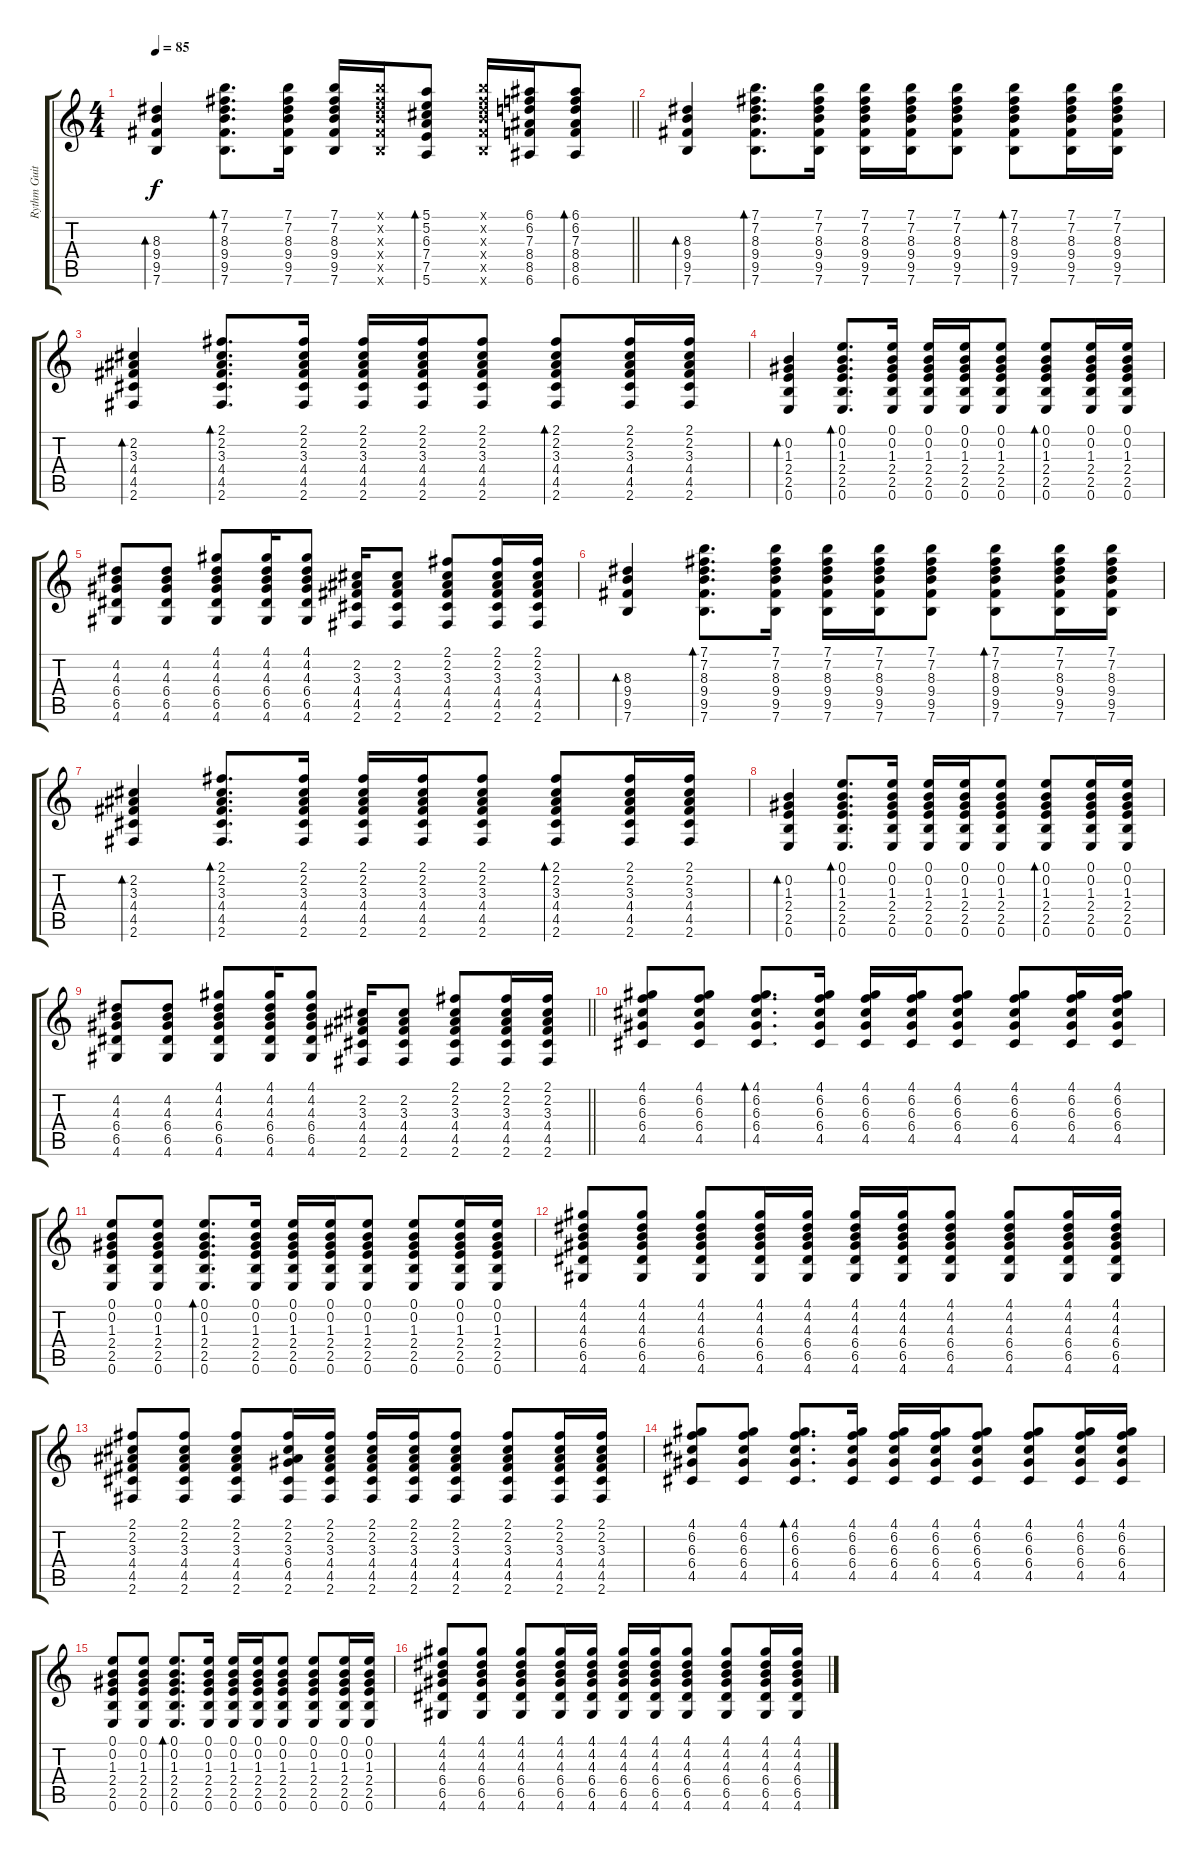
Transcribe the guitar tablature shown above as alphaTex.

\track ("Rythm Guitar" "Rythm Guit") {instrument acousticguitarsteel}
\staff {score tabs}
\tuning (E4 B3 G3 D3 A2 E2) {hide}
\ts (4 4)
\tempo 85
\clef g2
\barLineRight lightlight
\ks c
(8.3 9.4 9.5 7.6).4{bd 120 dy f} (7.1 7.2 8.3 9.4 9.5 7.6).8{d bd 60} (7.1 7.2 8.3 9.4 9.5 7.6).16 (7.1 7.2 8.3 9.4 9.5 7.6).16 (7.1{x} 7.2{x} 8.3{x} 9.4{x} 9.5{x} 7.6{x}).16 (5.1 5.2 6.3 7.4 7.5 5.6).8{bd 60} (7.1{x} 7.2{x} 8.3{x} 9.4{x} 9.5{x} 7.6{x}).16 (6.1 6.2 7.3 8.4 8.5 6.6).16 (6.1 6.2 7.3 8.4 8.5 6.6).8{bd 60} |
(8.3 9.4 9.5 7.6).4{bd 60} (7.1 7.2 8.3 9.4 9.5 7.6).8{d bd 60} (7.1 7.2 8.3 9.4 9.5 7.6).16 (7.1 7.2 8.3 9.4 9.5 7.6).16 (7.1 7.2 8.3 9.4 9.5 7.6).16 (7.1 7.2 8.3 9.4 9.5 7.6).8 (7.1 7.2 8.3 9.4 9.5 7.6).8{bd 60} (7.1 7.2 8.3 9.4 9.5 7.6).16 (7.1 7.2 8.3 9.4 9.5 7.6).16 |
(2.2 3.3 4.4 4.5 2.6).4{bd 60} (2.1 2.2 3.3 4.4 4.5 2.6).8{d bd 60} (2.1 2.2 3.3 4.4 4.5 2.6).16 (2.1 2.2 3.3 4.4 4.5 2.6).16 (2.1 2.2 3.3 4.4 4.5 2.6).16 (2.1 2.2 3.3 4.4 4.5 2.6).8 (2.1 2.2 3.3 4.4 4.5 2.6).8{bd 60} (2.1 2.2 3.3 4.4 4.5 2.6).16 (2.1 2.2 3.3 4.4 4.5 2.6).16 |
(0.2 1.3 2.4 2.5 0.6).4{bd 60} (0.1 0.2 1.3 2.4 2.5 0.6).8{d bd 60} (0.1 0.2 1.3 2.4 2.5 0.6).16 (0.1 0.2 1.3 2.4 2.5 0.6).16 (0.1 0.2 1.3 2.4 2.5 0.6).16 (0.1 0.2 1.3 2.4 2.5 0.6).8 (0.1 0.2 1.3 2.4 2.5 0.6).8{bd 60} (0.1 0.2 1.3 2.4 2.5 0.6).16 (0.1 0.2 1.3 2.4 2.5 0.6).16 |
(4.2 4.3 6.4 6.5 4.6).8 (4.2 4.3 6.4 6.5 4.6).8 (4.1 4.2 4.3 6.4 6.5 4.6).8 (4.1 4.2 4.3 6.4 6.5 4.6).16 (4.1 4.2 4.3 6.4 6.5 4.6).8 (2.2 3.3 4.4 4.5 2.6).16 (2.2 3.3 4.4 4.5 2.6).8 (2.1 2.2 3.3 4.4 4.5 2.6).8 (2.1 2.2 3.3 4.4 4.5 2.6).16 (2.1 2.2 3.3 4.4 4.5 2.6).16 |
(8.3 9.4 9.5 7.6).4{bd 60} (7.1 7.2 8.3 9.4 9.5 7.6).8{d bd 60} (7.1 7.2 8.3 9.4 9.5 7.6).16 (7.1 7.2 8.3 9.4 9.5 7.6).16 (7.1 7.2 8.3 9.4 9.5 7.6).16 (7.1 7.2 8.3 9.4 9.5 7.6).8 (7.1 7.2 8.3 9.4 9.5 7.6).8{bd 60} (7.1 7.2 8.3 9.4 9.5 7.6).16 (7.1 7.2 8.3 9.4 9.5 7.6).16 |
(2.2 3.3 4.4 4.5 2.6).4{bd 60} (2.1 2.2 3.3 4.4 4.5 2.6).8{d bd 60} (2.1 2.2 3.3 4.4 4.5 2.6).16 (2.1 2.2 3.3 4.4 4.5 2.6).16 (2.1 2.2 3.3 4.4 4.5 2.6).16 (2.1 2.2 3.3 4.4 4.5 2.6).8 (2.1 2.2 3.3 4.4 4.5 2.6).8{bd 60} (2.1 2.2 3.3 4.4 4.5 2.6).16 (2.1 2.2 3.3 4.4 4.5 2.6).16 |
(0.2 1.3 2.4 2.5 0.6).4{bd 60} (0.1 0.2 1.3 2.4 2.5 0.6).8{d bd 60} (0.1 0.2 1.3 2.4 2.5 0.6).16 (0.1 0.2 1.3 2.4 2.5 0.6).16 (0.1 0.2 1.3 2.4 2.5 0.6).16 (0.1 0.2 1.3 2.4 2.5 0.6).8 (0.1 0.2 1.3 2.4 2.5 0.6).8{bd 60} (0.1 0.2 1.3 2.4 2.5 0.6).16 (0.1 0.2 1.3 2.4 2.5 0.6).16 |
\barLineRight lightlight
(4.2 4.3 6.4 6.5 4.6).8 (4.2 4.3 6.4 6.5 4.6).8 (4.1 4.2 4.3 6.4 6.5 4.6).8 (4.1 4.2 4.3 6.4 6.5 4.6).16 (4.1 4.2 4.3 6.4 6.5 4.6).8 (2.2 3.3 4.4 4.5 2.6).16 (2.2 3.3 4.4 4.5 2.6).8 (2.1 2.2 3.3 4.4 4.5 2.6).8 (2.1 2.2 3.3 4.4 4.5 2.6).16 (2.1 2.2 3.3 4.4 4.5 2.6).16 |
(4.1 6.2 6.3 6.4 4.5).8 (4.1 6.2 6.3 6.4 4.5).8 (4.1 6.2 6.3 6.4 4.5).8{d bd 60} (4.1 6.2 6.3 6.4 4.5).16 (4.1 6.2 6.3 6.4 4.5).16 (4.1 6.2 6.3 6.4 4.5).16 (4.1 6.2 6.3 6.4 4.5).8 (4.1 6.2 6.3 6.4 4.5).8 (4.1 6.2 6.3 6.4 4.5).16 (4.1 6.2 6.3 6.4 4.5).16 |
(0.1 0.2 1.3 2.4 2.5 0.6).8 (0.1 0.2 1.3 2.4 2.5 0.6).8 (0.1 0.2 1.3 2.4 2.5 0.6).8{d bd 60} (0.1 0.2 1.3 2.4 2.5 0.6).16 (0.1 0.2 1.3 2.4 2.5 0.6).16 (0.1 0.2 1.3 2.4 2.5 0.6).16 (0.1 0.2 1.3 2.4 2.5 0.6).8 (0.1 0.2 1.3 2.4 2.5 0.6).8 (0.1 0.2 1.3 2.4 2.5 0.6).16 (0.1 0.2 1.3 2.4 2.5 0.6).16 |
(4.1 4.2 4.3 6.4 6.5 4.6).8 (4.1 4.2 4.3 6.4 6.5 4.6).8 (4.1 4.2 4.3 6.4 6.5 4.6).8 (4.1 4.2 4.3 6.4 6.5 4.6).16 (4.1 4.2 4.3 6.4 6.5 4.6).16 (4.1 4.2 4.3 6.4 6.5 4.6).16 (4.1 4.2 4.3 6.4 6.5 4.6).16 (4.1 4.2 4.3 6.4 6.5 4.6).8 (4.1 4.2 4.3 6.4 6.5 4.6).8 (4.1 4.2 4.3 6.4 6.5 4.6).16 (4.1 4.2 4.3 6.4 6.5 4.6).16 |
(2.1 2.2 3.3 4.4 4.5 2.6).8 (2.1 2.2 3.3 4.4 4.5 2.6).8 (2.1 2.2 3.3 4.4 4.5 2.6).8 (2.1 2.2 3.3 6.4 4.5 2.6).16 (2.1 2.2 3.3 4.4 4.5 2.6).16 (2.1 2.2 3.3 4.4 4.5 2.6).16 (2.1 2.2 3.3 4.4 4.5 2.6).16 (2.1 2.2 3.3 4.4 4.5 2.6).8 (2.1 2.2 3.3 4.4 4.5 2.6).8 (2.1 2.2 3.3 4.4 4.5 2.6).16 (2.1 2.2 3.3 4.4 4.5 2.6).16 |
(4.1 6.2 6.3 6.4 4.5).8 (4.1 6.2 6.3 6.4 4.5).8 (4.1 6.2 6.3 6.4 4.5).8{d bd 60} (4.1 6.2 6.3 6.4 4.5).16 (4.1 6.2 6.3 6.4 4.5).16 (4.1 6.2 6.3 6.4 4.5).16 (4.1 6.2 6.3 6.4 4.5).8 (4.1 6.2 6.3 6.4 4.5).8 (4.1 6.2 6.3 6.4 4.5).16 (4.1 6.2 6.3 6.4 4.5).16 |
(0.1 0.2 1.3 2.4 2.5 0.6).8 (0.1 0.2 1.3 2.4 2.5 0.6).8 (0.1 0.2 1.3 2.4 2.5 0.6).8{d bd 60} (0.1 0.2 1.3 2.4 2.5 0.6).16 (0.1 0.2 1.3 2.4 2.5 0.6).16 (0.1 0.2 1.3 2.4 2.5 0.6).16 (0.1 0.2 1.3 2.4 2.5 0.6).8 (0.1 0.2 1.3 2.4 2.5 0.6).8 (0.1 0.2 1.3 2.4 2.5 0.6).16 (0.1 0.2 1.3 2.4 2.5 0.6).16 |
(4.1 4.2 4.3 6.4 6.5 4.6).8 (4.1 4.2 4.3 6.4 6.5 4.6).8 (4.1 4.2 4.3 6.4 6.5 4.6).8 (4.1 4.2 4.3 6.4 6.5 4.6).16 (4.1 4.2 4.3 6.4 6.5 4.6).16 (4.1 4.2 4.3 6.4 6.5 4.6).16 (4.1 4.2 4.3 6.4 6.5 4.6).16 (4.1 4.2 4.3 6.4 6.5 4.6).8 (4.1 4.2 4.3 6.4 6.5 4.6).8 (4.1 4.2 4.3 6.4 6.5 4.6).16 (4.1 4.2 4.3 6.4 6.5 4.6).16
